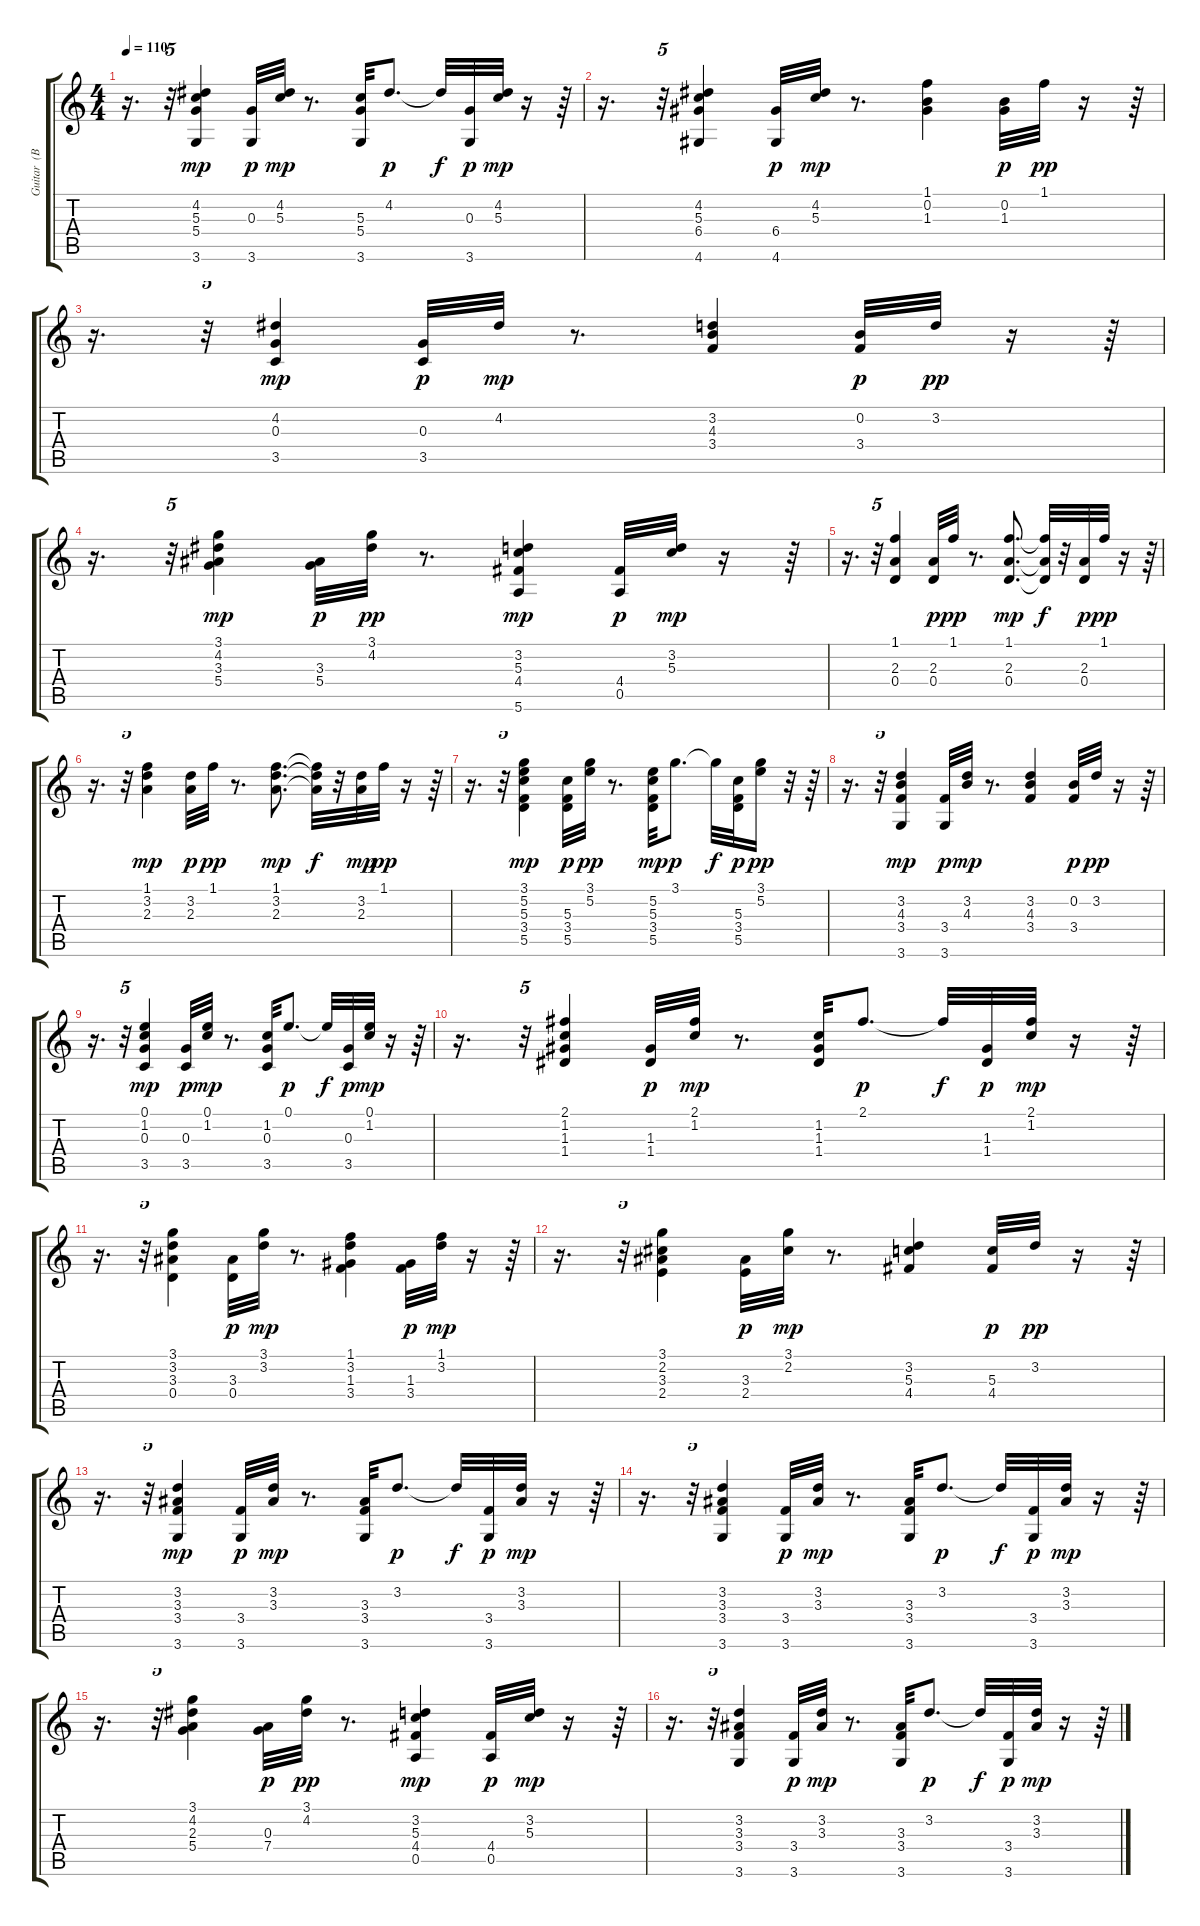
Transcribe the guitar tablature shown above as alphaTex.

\track ("Guitar  (BB)" "Guitar  (B") {instrument acousticguitarnylon}
\staff {score tabs}
\tuning (E4 B3 G3 D3 A2 E2) {hide}
\ts (4 4)
\tempo 110
\clef g2
\ks c
r.16{d dy pp} r.32{tu (5 4)} (4.2 5.3 5.4 3.6).4{dy mp} (0.3 3.6).32{dy p} (4.2 5.3).32{dy mp} r.8{d} (5.3 5.4 3.6).32 4.2.8{d dy p} 4.2{t}.32{dy f} (0.3 3.6).32{dy p} (4.2 5.3).32{dy mp} r.16 r.64 |
r.16{d} r.32{tu (5 4)} (4.2 5.3 6.4 4.6).4 (6.4 4.6).32{dy p} (4.2 5.3).32{dy mp} r.8{d} (1.1 0.2 1.3).4 (0.2 1.3).32{dy p} 1.1.32{dy pp} r.16 r.64 |
r.16{d} r.32{tu (5 4)} (4.2 0.3 3.5).4{dy mp} (0.3 3.5).32{dy p} 4.2.32{dy mp} r.8{d} (3.2 4.3 3.4).4 (0.2 3.4).32{dy p} 3.2.32{dy pp} r.16 r.64 |
r.16{d} r.32{tu (5 4)} (3.1 4.2 3.3 5.4).4{dy mp} (3.3 5.4).32{dy p} (3.1 4.2).32{dy pp} r.8{d} (3.2 5.3 4.4 5.6).4{dy mp} (4.4 0.5).32{dy p} (3.2 5.3).32{dy mp} r.16 r.64 |
r.16{d} r.32{tu (5 4)} (1.1 2.3 0.4).4 (2.3 0.4).32{dy p} 1.1.32{dy pp} r.8{d} (1.1 2.3 0.4).8{d dy mp} (1.1{t} 2.3{t} 0.4{t}).32{dy f} r.32 (2.3 0.4).32{dy p} 1.1.32{dy pp} r.16 r.64 |
r.16{d} r.32{tu (5 4)} (1.1 3.2 2.3).4{dy mp} (3.2 2.3).32{dy p} 1.1.32{dy pp} r.8{d} (1.1 3.2 2.3).8{d dy mp} (1.1{t} 3.2{t} 2.3{t}).32{dy f} r.32 (3.2 2.3).32{dy mp} 1.1.32{dy pp} r.16 r.64 |
r.16{d} r.32{tu (5 4)} (3.1 5.2 5.3 3.4 5.5).4{dy mp} (5.3 3.4 5.5).32{dy p} (3.1 5.2).32{dy pp} r.8{d} (5.2 5.3 3.4 5.5).32{dy mp} 3.1.8{d dy p} 3.1{t}.32{dy f} (5.3 3.4 5.5).32{dy p} (3.1 5.2).16{dy pp} r.32 r.64 |
r.16{d} r.32{tu (5 4)} (3.2 4.3 3.4 3.6).4{dy mp} (3.4 3.6).32{dy p} (3.2 4.3).32{dy mp} r.8{d} (3.2 4.3 3.4).4 (0.2 3.4).32{dy p} 3.2.32{dy pp} r.16 r.64 |
r.16{d} r.32{tu (5 4)} (0.1 1.2 0.3 3.5).4{dy mp} (0.3 3.5).32{dy p} (0.1 1.2).32{dy mp} r.8{d} (1.2 0.3 3.5).32 0.1.8{d dy p} 0.1{t}.32{dy f} (0.3 3.5).32{dy p} (0.1 1.2).32{dy mp} r.16 r.64 |
r.16{d} r.32{tu (5 4)} (2.1 1.2 1.3 1.4).4 (1.3 1.4).32{dy p} (2.1 1.2).32{dy mp} r.8{d} (1.2 1.3 1.4).32 2.1.8{d dy p} 2.1{t}.32{dy f} (1.3 1.4).32{dy p} (2.1 1.2).32{dy mp} r.16 r.64 |
r.16{d} r.32{tu (5 4)} (3.1 3.2 3.3 0.4).4 (3.3 0.4).32{dy p} (3.1 3.2).32{dy mp} r.8{d} (1.1 3.2 1.3 3.4).4 (1.3 3.4).32{dy p} (1.1 3.2).32{dy mp} r.16 r.64 |
r.16{d} r.32{tu (5 4)} (3.1 2.2 3.3 2.4).4 (3.3 2.4).32{dy p} (3.1 2.2).32{dy mp} r.8{d} (3.2 5.3 4.4).4 (5.3 4.4).32{dy p} 3.2.32{dy pp} r.16 r.64 |
r.16{d} r.32{tu (5 4)} (3.2 3.3 3.4 3.6).4{dy mp} (3.4 3.6).32{dy p} (3.2 3.3).32{dy mp} r.8{d} (3.3 3.4 3.6).32 3.2.8{d dy p} 3.2{t}.32{dy f} (3.4 3.6).32{dy p} (3.2 3.3).32{dy mp} r.16 r.64 |
r.16{d} r.32{tu (5 4)} (3.2 3.3 3.4 3.6).4 (3.4 3.6).32{dy p} (3.2 3.3).32{dy mp} r.8{d} (3.3 3.4 3.6).32 3.2.8{d dy p} 3.2{t}.32{dy f} (3.4 3.6).32{dy p} (3.2 3.3).32{dy mp} r.16 r.64 |
r.16{d} r.32{tu (5 4)} (3.1 4.2 2.3 5.4).4 (0.3 7.4).32{dy p} (3.1 4.2).32{dy pp} r.8{d} (3.2 5.3 4.4 0.5).4{dy mp} (4.4 0.5).32{dy p} (3.2 5.3).32{dy mp} r.16 r.64 |
r.16{d} r.32{tu (5 4)} (3.2 3.3 3.4 3.6).4 (3.4 3.6).32{dy p} (3.2 3.3).32{dy mp} r.8{d} (3.3 3.4 3.6).32 3.2.8{d dy p} 3.2{t}.32{dy f} (3.4 3.6).32{dy p} (3.2 3.3).32{dy mp} r.16 r.64
